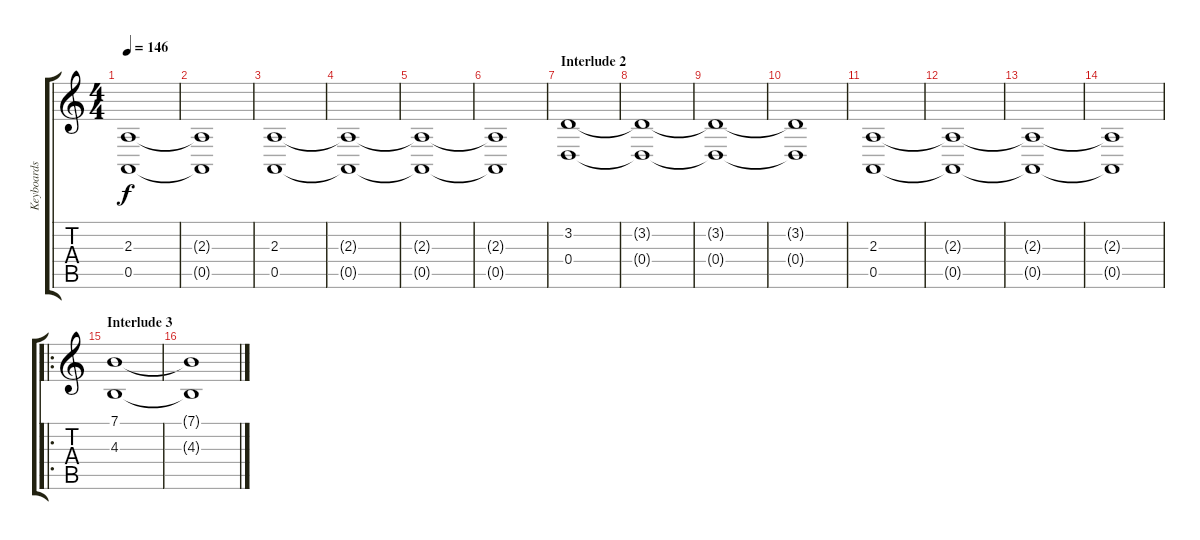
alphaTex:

\track ("Keyboards" "Keyboards") {instrument stringensemble1}
\staff {score tabs}
\tuning (E4 B3 G3 D3 A2 E2) {hide}
\ts (4 4)
\tempo 146
\clef g2
\ks c
(2.3{t} 0.5{t}).1{dy f} |
(2.3{t} 0.5{t}).1 |
(2.3 0.5).1 |
(2.3{t} 0.5{t}).1 |
(2.3{t} 0.5{t}).1 |
(2.3{t} 0.5{t}).1 |
\section ("" "Interlude 2")
(3.2 0.4).1 |
(3.2{t} 0.4{t}).1 |
(3.2{t} 0.4{t}).1 |
(3.2{t} 0.4{t}).1 |
(2.3 0.5).1 |
(2.3{t} 0.5{t}).1 |
(2.3{t} 0.5{t}).1 |
(2.3{t} 0.5{t}).1 |
\ro
\section ("" "Interlude 3")
(7.1 4.3).1 |
(7.1{t} 4.3{t}).1
